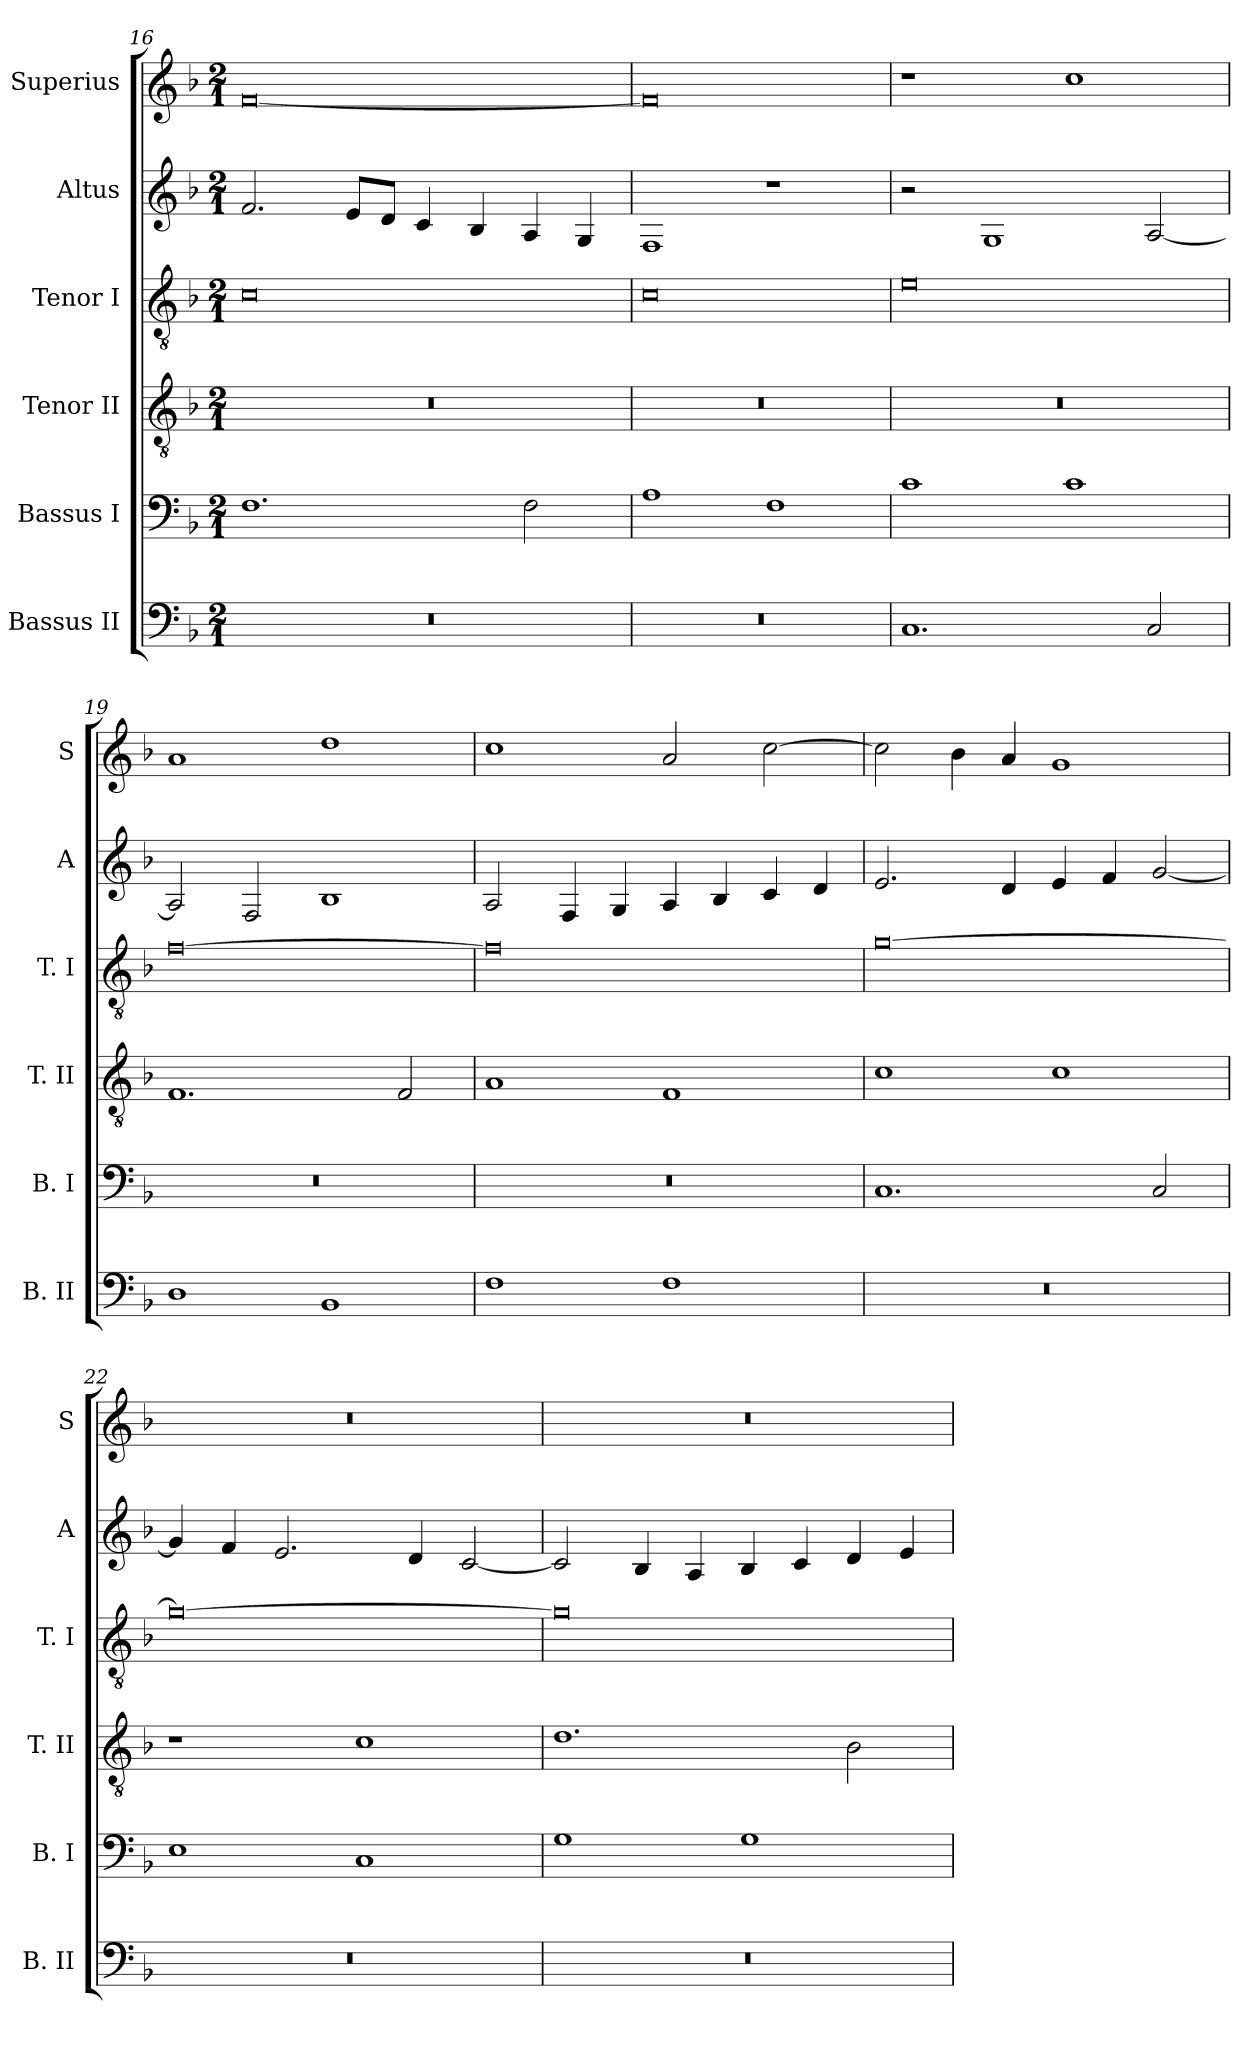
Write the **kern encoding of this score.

**kern	**kern	**kern	**kern	**kern	**kern
*part6	*part5	*part4	*part3	*part2	*part1
*staff6	*staff5	*staff4	*staff3	*staff2	*staff1
*I"Bassus II	*I"Bassus I	*I"Tenor II	*I"Tenor I	*I"Altus	*I"Superius
*I'B. II	*I'B. I	*I'T. II	*I'T. I	*I'A	*I'S
*clefF4	*clefF4	*clefGv2	*clefGv2	*clefG2	*clefG2
*k[b-]	*k[b-]	*k[b-]	*k[b-]	*k[b-]	*k[b-]
*F:	*F:	*F:	*F:	*F:	*F:
*M2/1	*M2/1	*M2/1	*M2/1	*M2/1	*M2/1
=16	=16	=16	=16	=16	=16
0r	1.F	0r	0c	2.f	[0f
.	.	.	.	8eL	.
.	.	.	.	8dJ	.
.	.	.	.	4c	.
.	.	.	.	4B-	.
.	2F	.	.	4A	.
.	.	.	.	4G	.
=17	=17	=17	=17	=17	=17
0r	1A	0r	0c	1F	0f]
.	1F	.	.	1r	.
=18	=18	=18	=18	=18	=18
1.C	1c	0r	0e	2r	1r
.	.	.	.	1G	.
.	1c	.	.	.	1cc
2C	.	.	.	[2A	.
=19	=19	=19	=19	=19	=19
1D	0r	1.F	[0f	2A]	1a
.	.	.	.	2F	.
1BB-	.	.	.	1B-	1dd
.	.	2F	.	.	.
=20	=20	=20	=20	=20	=20
1F	0r	1A	0f]	2A	1cc
.	.	.	.	4F	.
.	.	.	.	4G	.
1F	.	1F	.	4A	2a
.	.	.	.	4B-	.
.	.	.	.	4c	[2cc
.	.	.	.	4d	.
=21	=21	=21	=21	=21	=21
0r	1.C	1c	[0g	2.e	2cc]
.	.	.	.	.	4b-
.	.	.	.	4d	4a
.	.	1c	.	4e	1g
.	.	.	.	4f	.
.	2C	.	.	[2g	.
=22	=22	=22	=22	=22	=22
0r	1E	1r	0g_	4g]	0r
.	.	.	.	4f	.
.	.	.	.	2.e	.
.	1C	1c	.	.	.
.	.	.	.	4d	.
.	.	.	.	[2c	.
=23	=23	=23	=23	=23	=23
0r	1G	1.d	0g]	2c]	0r
.	.	.	.	4B-	.
.	.	.	.	4A	.
.	1G	.	.	4B-	.
.	.	.	.	4c	.
.	.	2B-	.	4d	.
.	.	.	.	4e	.
=	=	=	=	=	=
*-	*-	*-	*-	*-	*-
